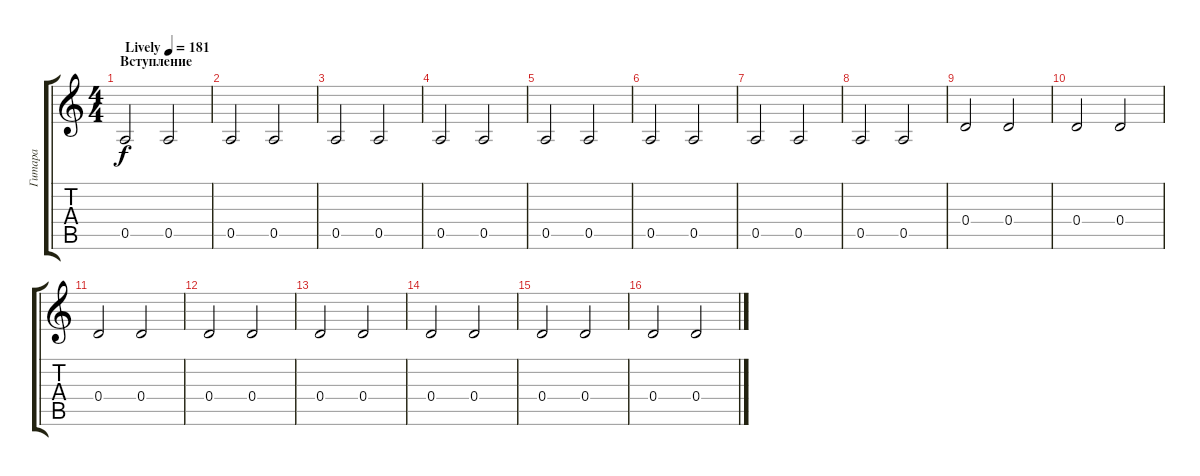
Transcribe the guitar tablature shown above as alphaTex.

\track ("Гитара" "Гитара") {instrument acousticguitarnylon}
\staff {score tabs}
\tuning (E4 B3 G3 D3 A2 E2) {hide}
\ts (4 4)
\section ("" "Вступление")
\tempo (181 "Lively")
\clef g2
\ks c
0.5.2{dy f instrument acousticguitarnylon} 0.5.2 |
0.5.2 0.5.2 |
0.5.2 0.5.2 |
0.5.2 0.5.2 |
0.5.2 0.5.2 |
0.5.2 0.5.2 |
0.5.2 0.5.2 |
0.5.2 0.5.2 |
0.4.2 0.4.2 |
0.4.2 0.4.2 |
0.4.2 0.4.2 |
0.4.2 0.4.2 |
0.4.2 0.4.2 |
0.4.2 0.4.2 |
0.4.2 0.4.2 |
0.4.2 0.4.2
